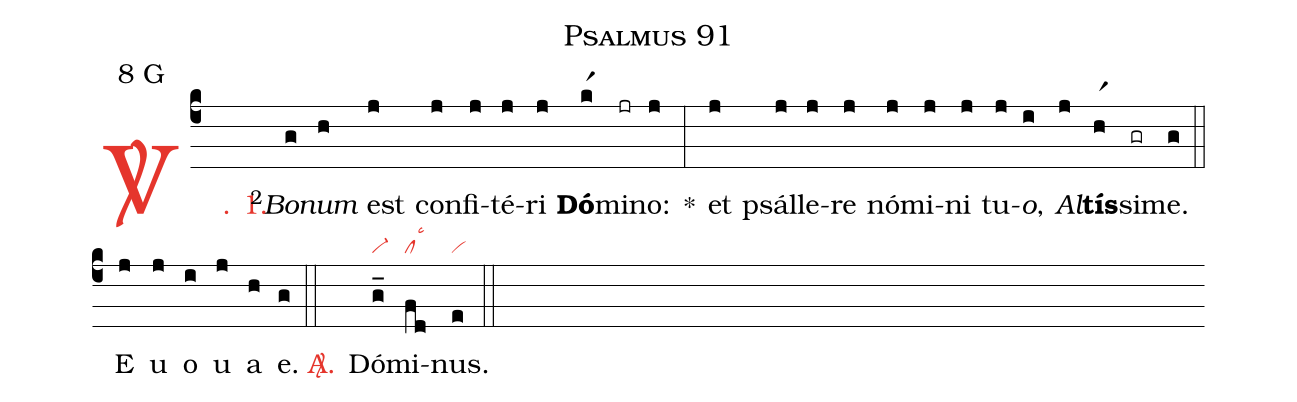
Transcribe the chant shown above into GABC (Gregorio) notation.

name: Psalmus 91;
mode: 8;
mode-differentia: G;
nabc-lines: 1;
%%
(c4)

<c><sp>V/</sp>. 1.</c>() <v>\VSup{2}</v><i>Bo</i>(g)<i>num</i>(h) est(j) con(j)fi(j)té(j)ri(j) <b>Dó</b>(kr1)mi(jr)no:(j) *(:) et(j) psál(j)le(j)re(j) nó(j)mi(j)ni(j) tu(j)<i>o</i>,(i) <i>Al</i>(j)<b>tís</b>(hr1)si(gr)me.(g) (::)

<eu>E(j) u(j) o(i) u(j) a(h) e.</eu>(g) (::)

<nlba><c><sp>A/</sp>.</c>() Dó</nlba>(g_|vi-)mi(fd|cllsc3)nus.(e|vi) (::)
